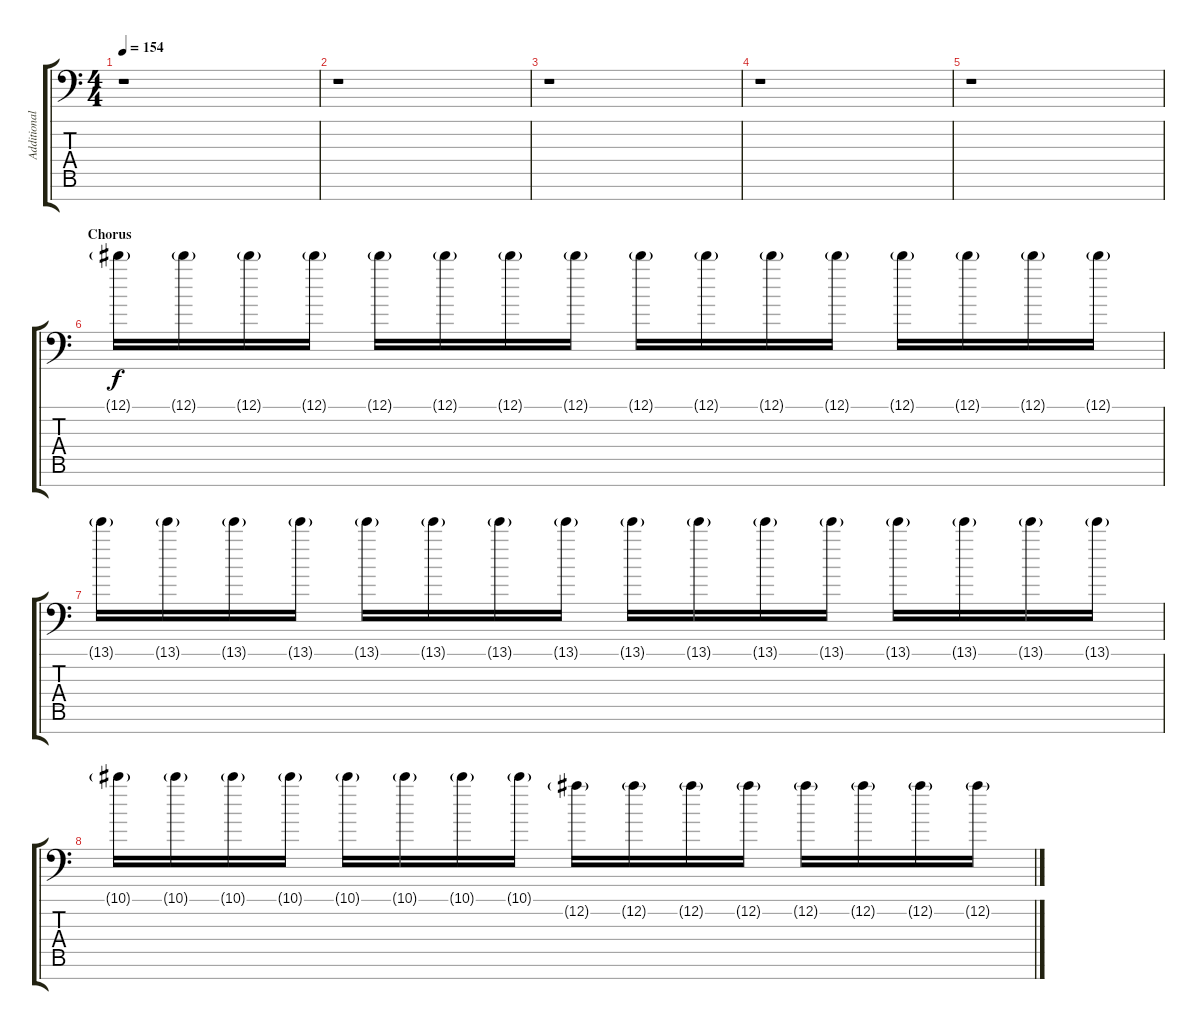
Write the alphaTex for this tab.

\track ("Additional Guitar" "Additional") {instrument distortionguitar}
\staff {score tabs}
\tuning (Eb4 Bb3 Gb3 Db3 Ab2 Eb2 Ab1) {hide}
\ts (4 4)
\tempo 154
\clef f4
\ks c
r.1{dy f} |
r.1 |
r.1 |
r.1 |
r.1 |
\section ("" "Chorus")
12.1{g}.16 12.1{g}.16 12.1{g}.16 12.1{g}.16 12.1{g}.16 12.1{g}.16 12.1{g}.16 12.1{g}.16 12.1{g}.16 12.1{g}.16 12.1{g}.16 12.1{g}.16 12.1{g}.16 12.1{g}.16 12.1{g}.16 12.1{g}.16 |
13.1{g}.16 13.1{g}.16 13.1{g}.16 13.1{g}.16 13.1{g}.16 13.1{g}.16 13.1{g}.16 13.1{g}.16 13.1{g}.16 13.1{g}.16 13.1{g}.16 13.1{g}.16 13.1{g}.16 13.1{g}.16 13.1{g}.16 13.1{g}.16 |
10.1{g}.16 10.1{g}.16 10.1{g}.16 10.1{g}.16 10.1{g}.16 10.1{g}.16 10.1{g}.16 10.1{g}.16 12.2{g}.16 12.2{g}.16 12.2{g}.16 12.2{g}.16 12.2{g}.16 12.2{g}.16 12.2{g}.16 12.2{g}.16
